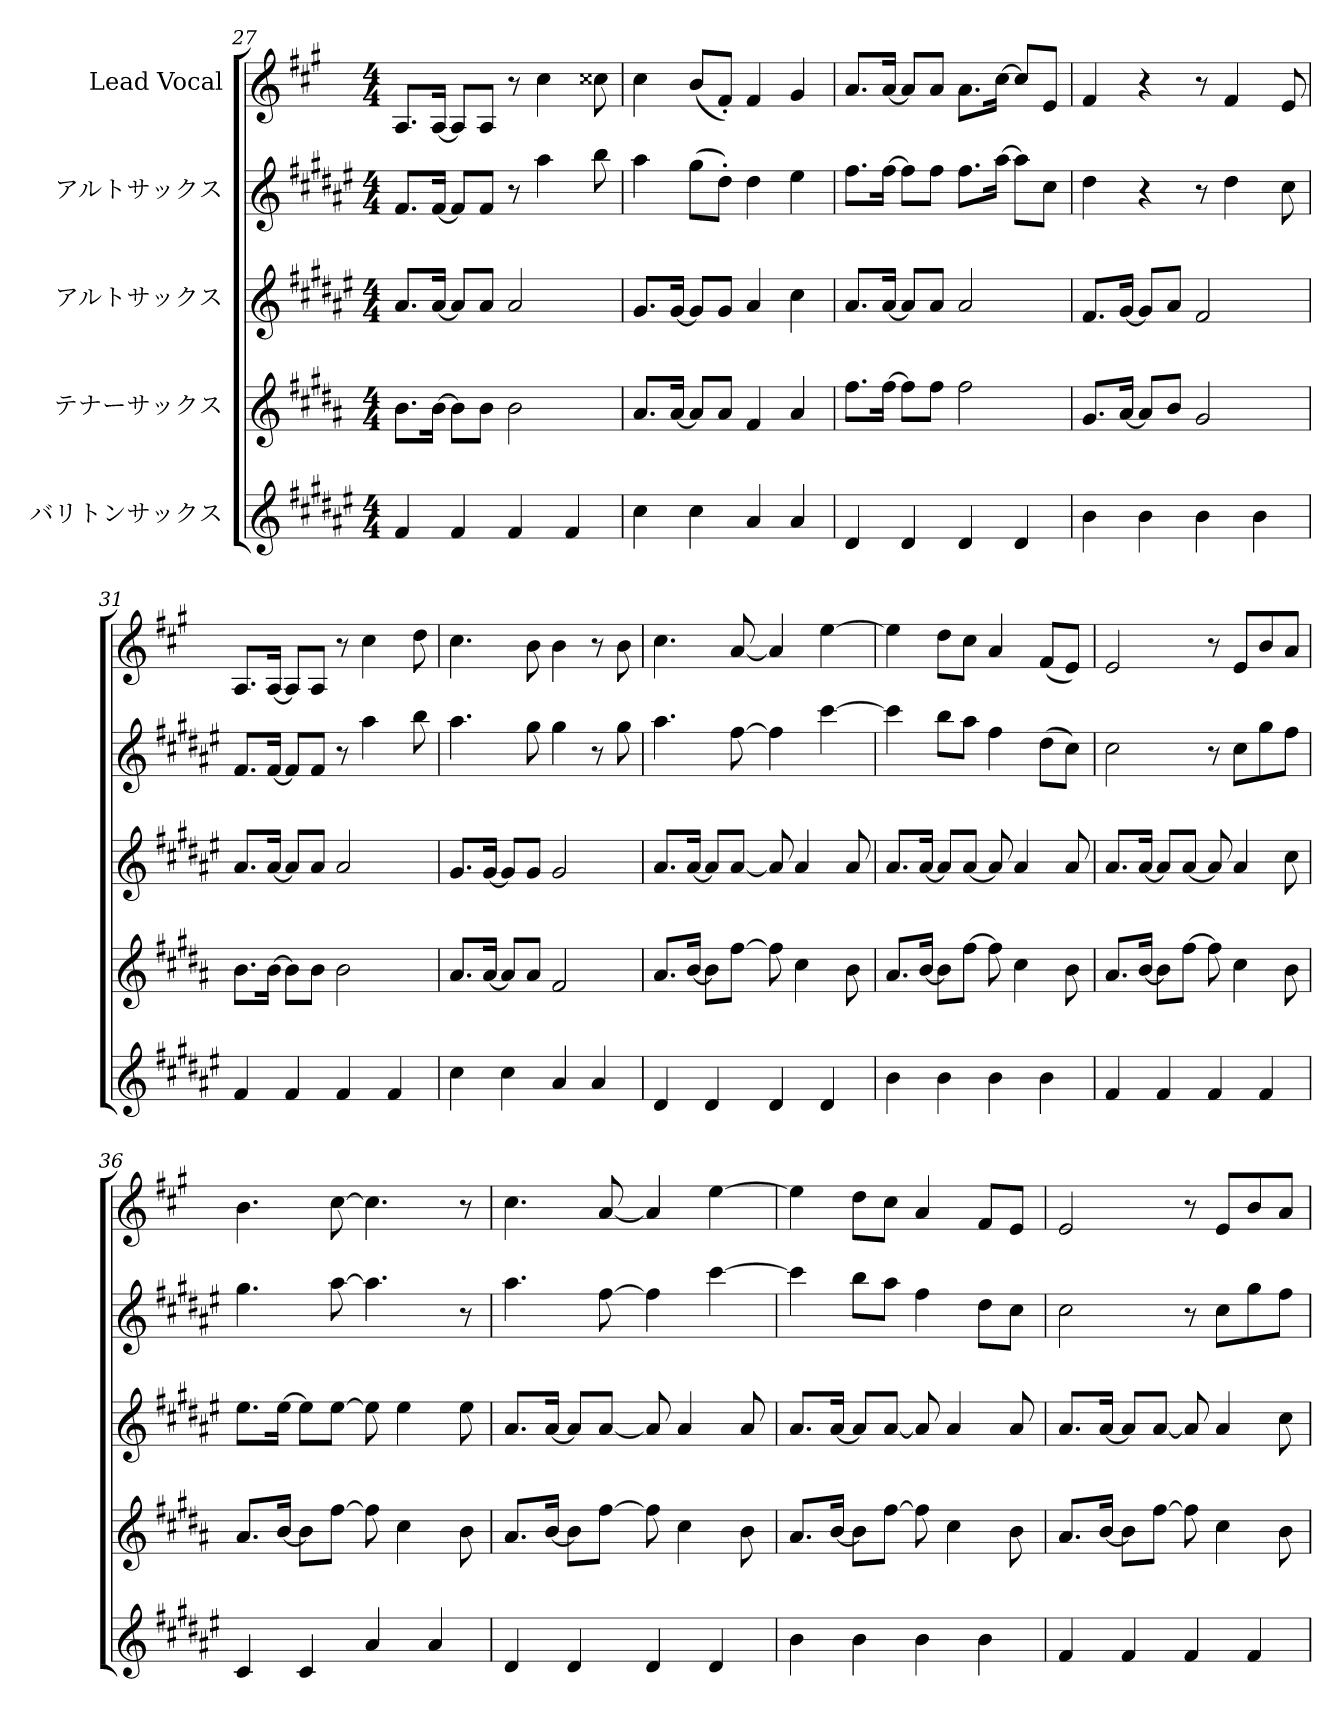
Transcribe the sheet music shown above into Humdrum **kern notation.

**kern	**kern	**kern	**kern	**kern
*part5	*part4	*part3	*part2	*part1
*staff5	*staff4	*staff3	*staff2	*staff1
*I"バリトンサックス	*I"テナーサックス	*I"アルトサックス	*I"アルトサックス	*I"Lead Vocal
*clefG2	*clefG2	*clefG2	*clefG2	*clefG2
*ITrd5c9	*ITrd1c2	*ITrd5c9	*ITrd5c9	*
*k[f#c#g#]	*k[f#c#g#]	*k[f#c#g#]	*k[f#c#g#]	*k[f#c#g#]
*M4/4	*M4/4	*M4/4	*M4/4	*M4/4
=27	=27	=27	=27	=27
4A	8.aL	8.c#L	8.AL	8.AL
.	[16aJk	[16c#Jk	[16AJk	[16AJk
4A	8aL]	8c#L]	8AL]	8AL]
.	8aJ	8c#J	8AJ	8AJ
4A	2a	2c#	8r	8r
.	.	.	4cc#	4cc#
4A	.	.	.	.
.	.	.	8dd	8cc##X
=28	=28	=28	=28	=28
4e	8.g#L	8.BL	4cc#	4cc#
.	[16g#Jk	[16BJk	.	.
4e	8g#L]	8BL]	(8bL	(8bL
.	8g#J	8BJ	8f#'J)	8f#'J)
4c#	4e	4c#	4f#	4f#
4c#	4g#	4e	4g#	4g#
=29	=29	=29	=29	=29
4F#	8.eeL	8.c#L	8.aL	8.aL
.	[16eeJk	[16c#Jk	[16aJk	[16aJk
4F#	8eeL]	8c#L]	8aL]	8aL]
.	8eeJ	8c#J	8aJ	8aJ
4F#	2ee	2c#	8.aL	8.aL
.	.	.	[16cc#Jk	[16cc#Jk
4F#	.	.	8cc#L]	8cc#L]
.	.	.	8eJ	8eJ
=30	=30	=30	=30	=30
4d	8.f#L	8.AL	4f#	4f#
.	[16g#Jk	[16BJk	.	.
4d	8g#L]	8BL]	4r	4r
.	8aJ	8c#J	.	.
4d	2f#	2A	8r	8r
.	.	.	4f#	4f#
4d	.	.	.	.
.	.	.	8e	8e
=31	=31	=31	=31	=31
4A	8.aL	8.c#L	8.AL	8.AL
.	[16aJk	[16c#Jk	[16AJk	[16AJk
4A	8aL]	8c#L]	8AL]	8AL]
.	8aJ	8c#J	8AJ	8AJ
4A	2a	2c#	8r	8r
.	.	.	4cc#	4cc#
4A	.	.	.	.
.	.	.	8dd	8dd
=32	=32	=32	=32	=32
4e	8.g#L	8.BL	4.cc#	4.cc#
.	[16g#Jk	[16BJk	.	.
4e	8g#L]	8BL]	.	.
.	8g#J	8BJ	8b	8b
4c#	2e	2B	4b	4b
4c#	.	.	8r	8r
.	.	.	8b	8b
=33	=33	=33	=33	=33
4F#	8.g#L	8.c#L	4.cc#	4.cc#
.	[16aJk	[16c#Jk	.	.
4F#	8aL]	8c#L]	.	.
.	[8eeJ	[8c#J	[8a	[8a
4F#	8ee]	8c#]	4a]	4a]
.	4b	4c#	.	.
4F#	.	.	[4ee	[4ee
.	8a	8c#	.	.
=34	=34	=34	=34	=34
4d	8.g#L	8.c#L	4ee]	4ee]
.	[16aJk	[16c#Jk	.	.
4d	8aL]	8c#L]	8ddL	8ddL
.	[8eeJ	[8c#J	8cc#J	8cc#J
4d	8ee]	8c#]	4a	4a
.	4b	4c#	.	.
4d	.	.	(8f#L	(8f#L
.	8a	8c#	8eJ)	8eJ)
=35	=35	=35	=35	=35
4A	8.g#L	8.c#L	2e	2e
.	[16aJk	[16c#Jk	.	.
4A	8aL]	8c#L]	.	.
.	[8eeJ	[8c#J	.	.
4A	8ee]	8c#]	8r	8r
.	4b	4c#	8eL	8eL
4A	.	.	8b	8b
.	8a	8e	8aJ	8aJ
=36	=36	=36	=36	=36
4E	8.g#L	8.g#L	4.b	4.b
.	[16aJk	[16g#Jk	.	.
4E	8aL]	8g#L]	.	.
.	[8eeJ	[8g#J	[8cc#	[8cc#
4c#	8ee]	8g#]	4.cc#]	4.cc#]
.	4b	4g#	.	.
4c#	.	.	.	.
.	8a	8g#	8r	8r
=37	=37	=37	=37	=37
4F#	8.g#L	8.c#L	4.cc#	4.cc#
.	[16aJk	[16c#Jk	.	.
4F#	8aL]	8c#L]	.	.
.	[8eeJ	[8c#J	[8a	[8a
4F#	8ee]	8c#]	4a]	4a]
.	4b	4c#	.	.
4F#	.	.	[4ee	[4ee
.	8a	8c#	.	.
=38	=38	=38	=38	=38
4d	8.g#L	8.c#L	4ee]	4ee]
.	[16aJk	[16c#Jk	.	.
4d	8aL]	8c#L]	8ddL	8ddL
.	[8eeJ	[8c#J	8cc#J	8cc#J
4d	8ee]	8c#]	4a	4a
.	4b	4c#	.	.
4d	.	.	8f#L	8f#L
.	8a	8c#	8eJ	8eJ
=39	=39	=39	=39	=39
4A	8.g#L	8.c#L	2e	2e
.	[16aJk	[16c#Jk	.	.
4A	8aL]	8c#L]	.	.
.	[8eeJ	[8c#J	.	.
4A	8ee]	8c#]	8r	8r
.	4b	4c#	8eL	8eL
4A	.	.	8b	8b
.	8a	8e	8aJ	8aJ
=	=	=	=	=
*-	*-	*-	*-	*-
